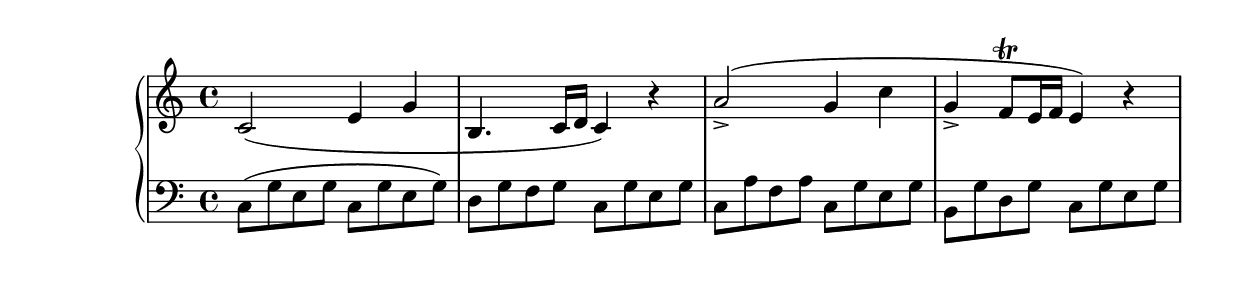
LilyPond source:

Global =  {\key c\major \time 4/4}

RH = \relative c'{
  c2(e4 g
  b,4. c16 d c4) r4
  a'2(_\accent g4 c
  g_\accent f8\trill e16 f e4) r4
}

LH = \relative c'{
  c,8( g' e g  c,  g' e g)
  d g f g  c, g' e g
  c, a' f a  c, g' e g
  b, g' d g  c, g' e g
}

\score {
  {
    \context PianoStaff <<
      \new Staff = "up" {
        \Global \clef treble
        \RH
      }
      \new Staff = "down" {
        \Global \clef bass
        \LH
      }
    >>
  }
}
